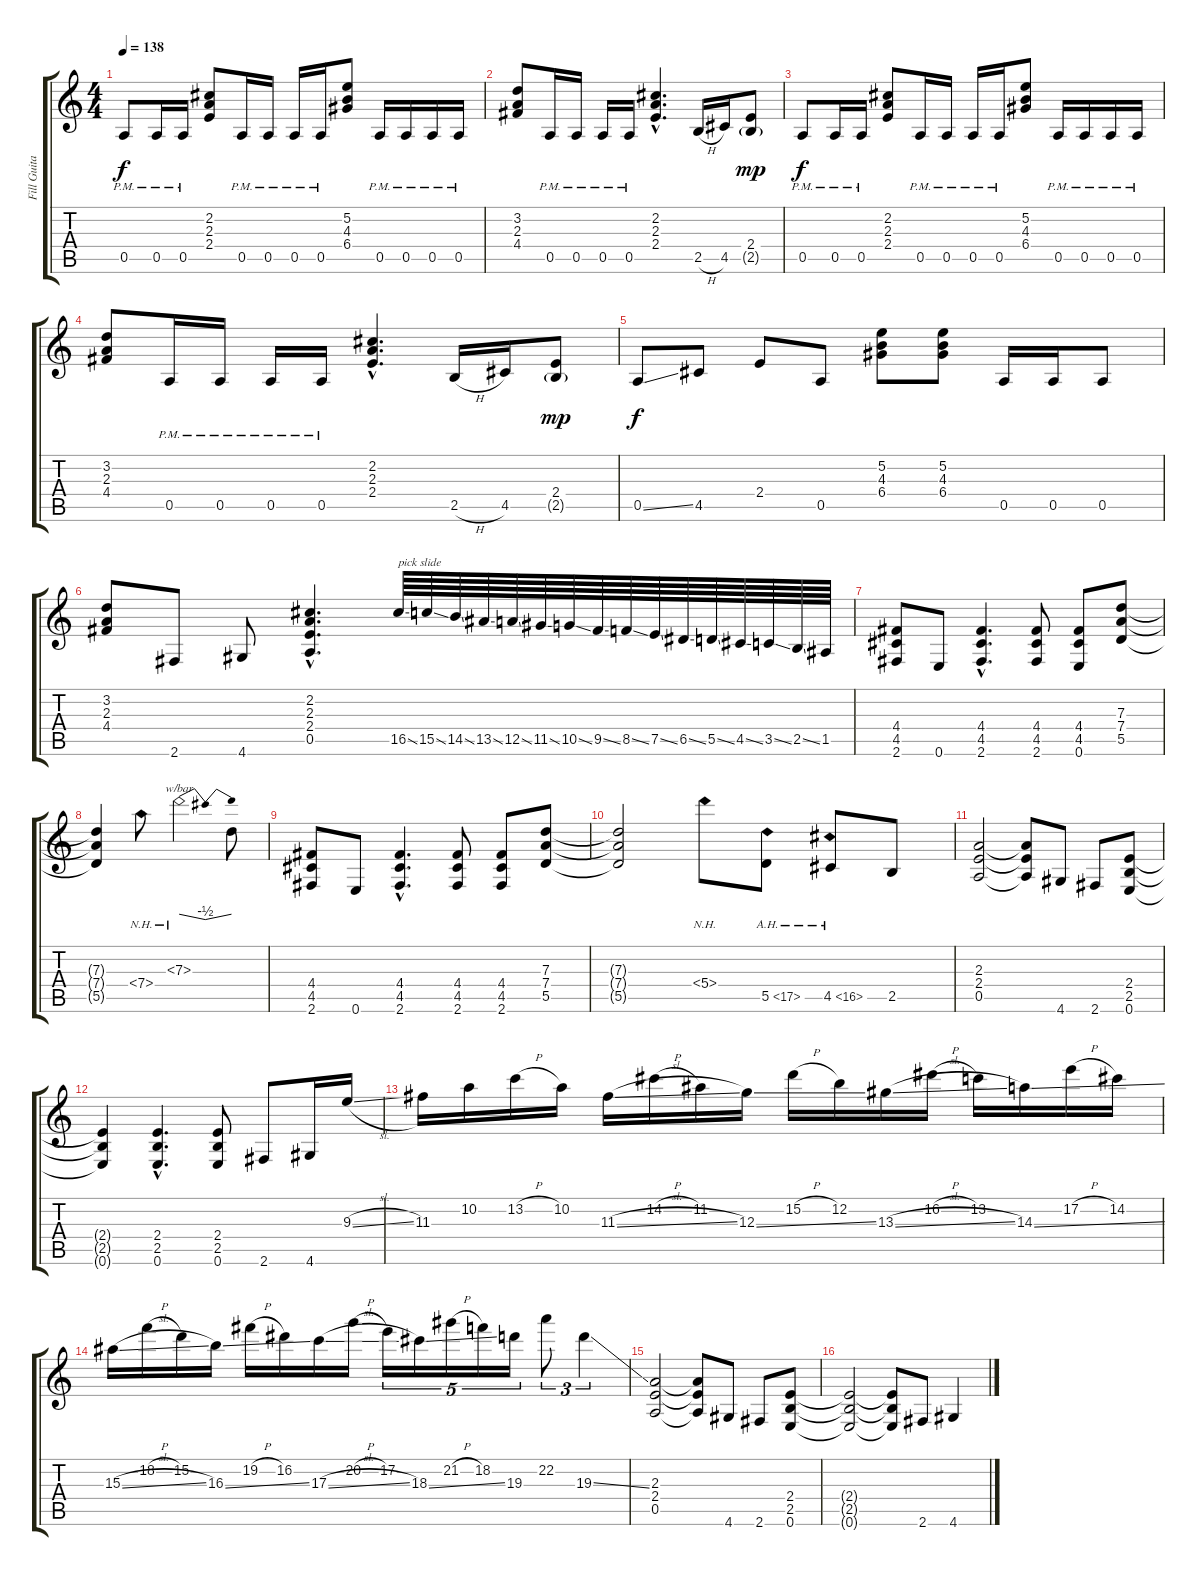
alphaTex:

\track ("Fill Guitar" "Fill Guita") {instrument distortionguitar}
\staff {score tabs}
\tuning (E4 B3 G3 D3 A2 E2) {hide}
\ts (4 4)
\tempo 138
\clef g2
\ks c
0.5{pm}.8{dy f} 0.5{pm}.16 0.5{pm}.16 (2.2 2.3 2.4).8 0.5{pm}.16 0.5{pm}.16 0.5{pm}.16 0.5{pm}.16 (5.2 4.3 6.4).8 0.5{pm}.16 0.5{pm}.16 0.5{pm}.16 0.5{pm}.16 |
(3.2 2.3 4.4).8 0.5{pm}.16 0.5{pm}.16 0.5{pm}.16 0.5{pm}.16 (2.2{hac} 2.3{hac} 2.4{hac}).4{d} 2.5{h}.16 4.5.16 (2.4 2.5{g}).8{dy mp} |
0.5{pm}.8{dy f} 0.5{pm}.16 0.5{pm}.16 (2.2 2.3 2.4).8 0.5{pm}.16 0.5{pm}.16 0.5{pm}.16 0.5{pm}.16 (5.2 4.3 6.4).8 0.5{pm}.16 0.5{pm}.16 0.5{pm}.16 0.5{pm}.16 |
(3.2 2.3 4.4).8 0.5{pm}.16 0.5{pm}.16 0.5{pm}.16 0.5{pm}.16 (2.2{hac} 2.3{hac} 2.4{hac}).4{d} 2.5{h}.16 4.5.16 (2.4 2.5{g}).8{dy mp} |
0.5{ss}.8{dy f} 4.5.8 2.4.8 0.5.8 (5.2 4.3 6.4).8 (5.2 4.3 6.4).8 0.5.16 0.5.16 0.5.8 |
(3.2 2.3 4.4).8 2.6.8 4.6.8 (2.2{hac} 2.3{hac} 2.4{hac} 0.5{hac}).4{d} 16.5{ss}.64{txt "pick slide" instrument guitarfretnoise} 15.5{ss}.64 14.5{ss}.64 13.5{ss}.64 12.5{ss}.64 11.5{ss}.64 10.5{ss}.64 9.5{ss}.64 8.5{ss}.64 7.5{ss}.64 6.5{ss}.64 5.5{ss}.64 4.5{ss}.64 3.5{ss}.64 2.5{ss}.64 1.5.64 |
(4.4 4.5 2.6).8{instrument distortionguitar} 0.6.8 (4.4{hac} 4.5{hac} 2.6{hac}).4{d} (4.4 4.5 2.6).8 (4.4 4.5 0.6).8 (7.3 7.4 5.5).8 |
(7.3{t} 7.4{t} 5.5{t}).4 7.4{nh}.8 7.3{nh}.2{tbe (dip default 0 0 45 -2 60 0)} 7.3{t}.8 |
(4.4 4.5 2.6).8 0.6.8 (4.4{hac} 4.5{hac} 2.6{hac}).4{d} (4.4 4.5 2.6).8 (4.4 4.5 2.6).8 (7.3 7.4 5.5).8 |
(7.3{t} 7.4{t} 5.5{t}).2 5.4{nh}.8 5.5{ah 12}.8 4.5{ah 12}.8 2.5.8 |
(2.3 2.4 0.5).2 (2.3{t} 2.4{t} 0.5{t}).8 4.6.8 2.6.8 (2.4 2.5 0.6).8 |
(2.4{t} 2.5{t} 0.6{t}).4 (2.4{hac} 2.5{hac} 0.6{hac}).4{d} (2.4 2.5 0.6).8 2.6.8 4.6.16 9.3{sl}.16 |
11.3.16 10.2.16 13.2{h}.16 10.2.16 11.3{sl}.16 14.2{h}.16 11.2.16 12.3{ss}.16 15.2{h}.16 12.2.16 13.3{sl}.16 16.2{h}.16 13.2.16 14.3{ss}.16 17.2{h}.16 14.2.16 |
15.3{sl}.16 18.2{h}.16 15.2.16 16.3{ss}.16 19.2{h}.16 16.2.16 17.3{sl}.16 20.2{h}.16 17.2.16{tu (5 4)} 18.3{ss}.16{tu (5 4)} 21.2{h}.16{tu (5 4)} 18.2.16{tu (5 4)} 19.3.16{tu (5 4)} 22.2.8{tu (3 2)} 19.3{ss}.4{tu (3 2)} |
(2.3 2.4 0.5).2 (2.3{t} 2.4{t} 0.5{t}).8 4.6.8 2.6.8 (2.4 2.5 0.6).8 |
(2.4{t} 2.5{t} 0.6{t}).2 (2.4{t} 2.5{t} 0.6{t}).8 2.6.8 4.6.4
